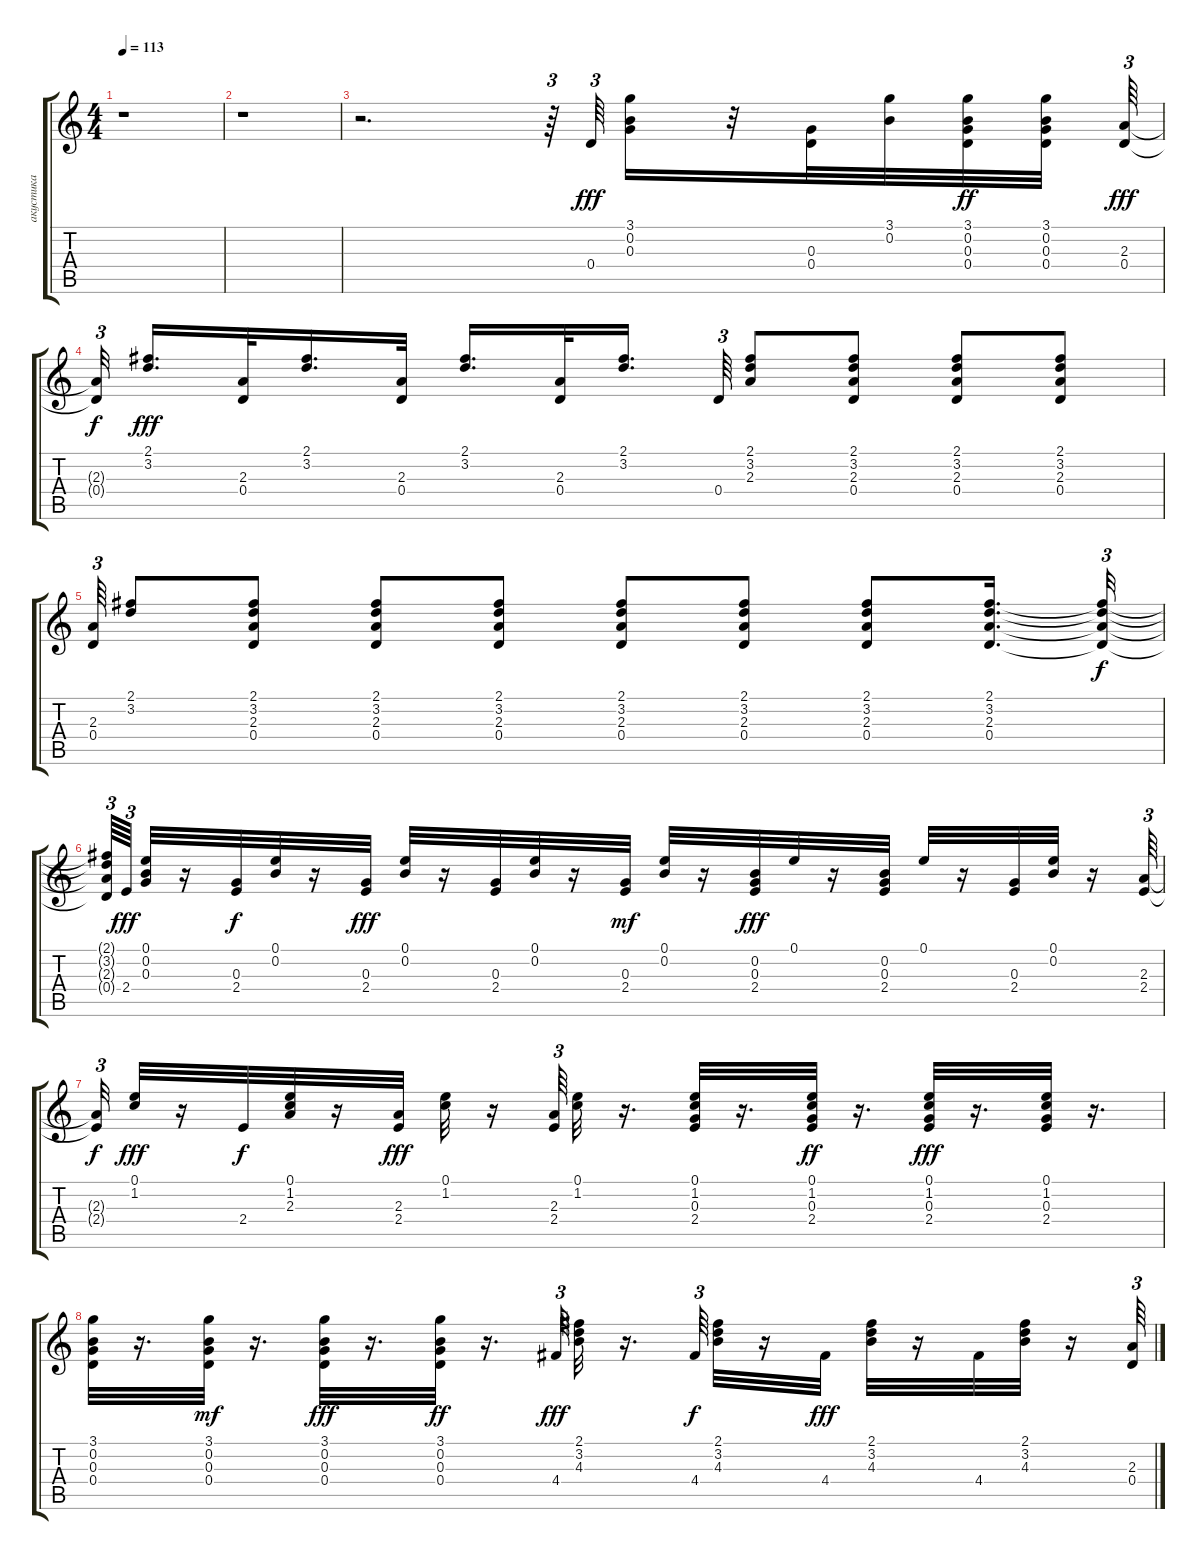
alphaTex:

\track ("акустика" "акустика") {instrument acousticguitarsteel}
\staff {score tabs}
\tuning (E4 B3 G3 D3 A2 E2) {hide}
\ts (4 4)
\tempo 113
\clef g2
\ks c
r.1{dy fff} |
r.1 |
r.2{d} r.64{tu (3 2)} 0.4.64{tu (3 2)} (3.1 0.2 0.3).16 r.32 (0.3 0.4).32 (3.1 0.2).32 (3.1 0.2 0.3 0.4).32{dy ff} (3.1 0.2 0.3 0.4).32{beam splitsecondary} (2.3 0.4).64{tu (3 2) dy fff} |
(2.3{t} 0.4{t}).32{tu (3 2) dy f beam splitsecondary} (2.1 3.2).16{d dy fff} (2.3 0.4).32 (2.1 3.2).16{d} (2.3 0.4).32 (2.1 3.2).16{d} (2.3 0.4).32 (2.1 3.2).16{d beam splitsecondary} 0.4.64{tu (3 2)} (2.1 3.2 2.3).8 (2.1 3.2 2.3 0.4).8 (2.1 3.2 2.3 0.4).8 (2.1 3.2 2.3 0.4).8 |
(2.3 0.4).64{tu (3 2)} (2.1 3.2).8 (2.1 3.2 2.3 0.4).8 (2.1 3.2 2.3 0.4).8 (2.1 3.2 2.3 0.4).8 (2.1 3.2 2.3 0.4).8 (2.1 3.2 2.3 0.4).8 (2.1 3.2 2.3 0.4).8 (2.1 3.2 2.3 0.4).16{d} (2.1{t} 3.2{t} 2.3{t} 0.4{t}).32{tu (3 2) dy f} |
(2.1{t} 3.2{t} 2.3{t} 0.4{t}).64{tu (3 2)} 2.4.64{tu (3 2) dy fff beam splitsecondary} (0.1 0.2 0.3).32 r.16 (0.3 2.4).32{dy f} (0.1 0.2).32 r.16 (0.3 2.4).32{dy fff} (0.1 0.2).32 r.16 (0.3 2.4).32 (0.1 0.2).32 r.16 (0.3 2.4).32{dy mf} (0.1 0.2).32 r.16 (0.2 0.3 2.4).32{dy fff} 0.1.32 r.16 (0.2 0.3 2.4).32 0.1.32 r.16 (0.3 2.4).32 (0.1 0.2).32 r.16 (2.3 2.4).64{tu (3 2)} |
(2.3{t} 2.4{t}).32{tu (3 2) dy f} (0.1 1.2).32{dy fff} r.16 2.4.32{dy f} (0.1 1.2 2.3).32 r.16 (2.3 2.4).32{dy fff} (0.1 1.2).32 r.16 (2.3 2.4).64{tu (3 2)} (0.1 1.2).32 r.16{d} (0.1 1.2 0.3 2.4).32 r.16{d} (0.1 1.2 0.3 2.4).32{dy ff} r.16{d} (0.1 1.2 0.3 2.4).32{dy fff} r.16{d} (0.1 1.2 0.3 2.4).32 r.16{d} |
(3.1 0.2 0.3 0.4).32 r.16{d} (3.1 0.2 0.3 0.4).32{dy mf} r.16{d} (3.1 0.2 0.3 0.4).32{dy fff} r.16{d} (3.1 0.2 0.3 0.4).32{dy ff} r.16{d} 4.4.64{tu (3 2) dy fff} (2.1 3.2 4.3).32 r.16{d} 4.4.64{tu (3 2) dy f} (2.1 3.2 4.3).32 r.16 4.4.32{dy fff} (2.1 3.2 4.3).32 r.16 4.4.32 (2.1 3.2 4.3).32 r.16 (2.3 0.4).64{tu (3 2)}
